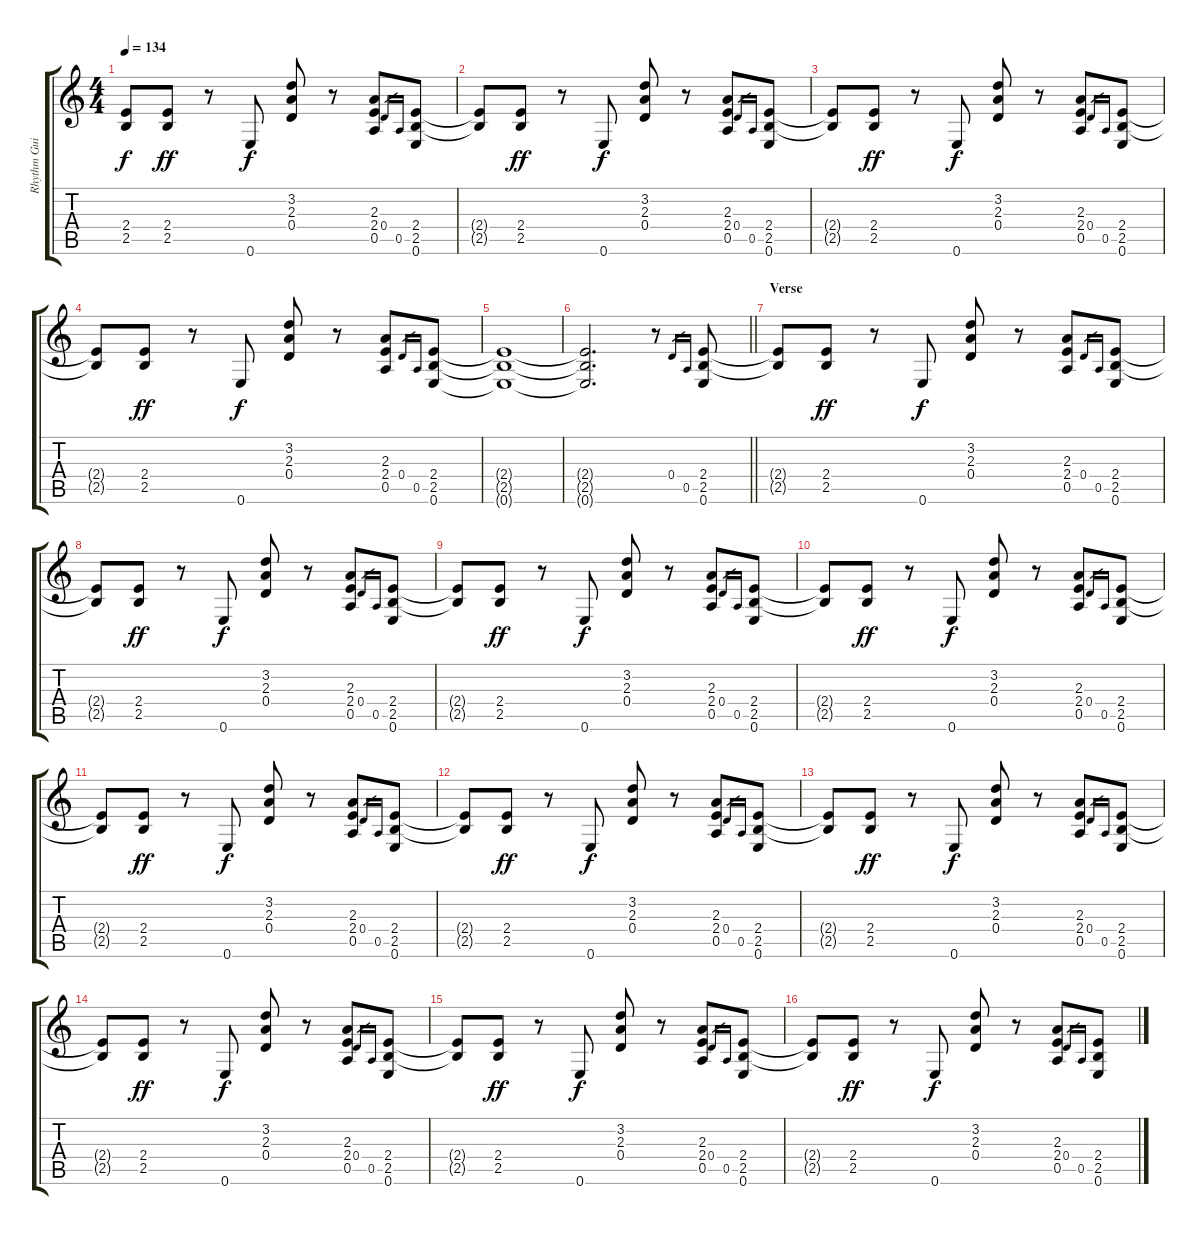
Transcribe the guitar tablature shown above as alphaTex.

\track ("Rhythm Guitar" "Rhythm Gui") {instrument distortionguitar}
\staff {score tabs}
\tuning (E4 B3 G3 D3 A2 E2) {hide}
\ts (4 4)
\tempo 134
\clef g2
\ks c
(2.4{t} 2.5{t}).8{dy f} (2.4 2.5).8{dy ff} r.8 0.6.8{dy f} (3.2 2.3 0.4).8 r.8 (2.3 2.4 0.5).8 0.4.16{gr} 0.5.16{gr} (2.4 2.5 0.6).8 |
(2.4{t} 2.5{t}).8 (2.4 2.5).8{dy ff} r.8 0.6.8{dy f} (3.2 2.3 0.4).8 r.8 (2.3 2.4 0.5).8 0.4.16{gr} 0.5.16{gr} (2.4 2.5 0.6).8 |
(2.4{t} 2.5{t}).8 (2.4 2.5).8{dy ff} r.8 0.6.8{dy f} (3.2 2.3 0.4).8 r.8 (2.3 2.4 0.5).8 0.4.16{gr} 0.5.16{gr} (2.4 2.5 0.6).8 |
(2.4{t} 2.5{t}).8 (2.4 2.5).8{dy ff} r.8 0.6.8{dy f} (3.2 2.3 0.4).8 r.8 (2.3 2.4 0.5).8 0.4.16{gr} 0.5.16{gr} (2.4 2.5 0.6).8 |
(2.4{t} 2.5{t} 0.6{t}).1 |
\barLineRight lightlight
(2.4{t} 2.5{t} 0.6{t}).2{d} r.8 0.4.16{gr} 0.5.16{gr} (2.4 2.5 0.6).8 |
\section ("" "Verse")
(2.4{t} 2.5{t}).8 (2.4 2.5).8{dy ff} r.8 0.6.8{dy f} (3.2 2.3 0.4).8 r.8 (2.3 2.4 0.5).8 0.4.16{gr} 0.5.16{gr} (2.4 2.5 0.6).8 |
(2.4{t} 2.5{t}).8 (2.4 2.5).8{dy ff} r.8 0.6.8{dy f} (3.2 2.3 0.4).8 r.8 (2.3 2.4 0.5).8 0.4.16{gr} 0.5.16{gr} (2.4 2.5 0.6).8 |
(2.4{t} 2.5{t}).8 (2.4 2.5).8{dy ff} r.8 0.6.8{dy f} (3.2 2.3 0.4).8 r.8 (2.3 2.4 0.5).8 0.4.16{gr} 0.5.16{gr} (2.4 2.5 0.6).8 |
(2.4{t} 2.5{t}).8 (2.4 2.5).8{dy ff} r.8 0.6.8{dy f} (3.2 2.3 0.4).8 r.8 (2.3 2.4 0.5).8 0.4.16{gr} 0.5.16{gr} (2.4 2.5 0.6).8 |
(2.4{t} 2.5{t}).8 (2.4 2.5).8{dy ff} r.8 0.6.8{dy f} (3.2 2.3 0.4).8 r.8 (2.3 2.4 0.5).8 0.4.16{gr} 0.5.16{gr} (2.4 2.5 0.6).8 |
(2.4{t} 2.5{t}).8 (2.4 2.5).8{dy ff} r.8 0.6.8{dy f} (3.2 2.3 0.4).8 r.8 (2.3 2.4 0.5).8 0.4.16{gr} 0.5.16{gr} (2.4 2.5 0.6).8 |
(2.4{t} 2.5{t}).8 (2.4 2.5).8{dy ff} r.8 0.6.8{dy f} (3.2 2.3 0.4).8 r.8 (2.3 2.4 0.5).8 0.4.16{gr} 0.5.16{gr} (2.4 2.5 0.6).8 |
(2.4{t} 2.5{t}).8 (2.4 2.5).8{dy ff} r.8 0.6.8{dy f} (3.2 2.3 0.4).8 r.8 (2.3 2.4 0.5).8 0.4.16{gr} 0.5.16{gr} (2.4 2.5 0.6).8 |
(2.4{t} 2.5{t}).8 (2.4 2.5).8{dy ff} r.8 0.6.8{dy f} (3.2 2.3 0.4).8 r.8 (2.3 2.4 0.5).8 0.4.16{gr} 0.5.16{gr} (2.4 2.5 0.6).8 |
(2.4{t} 2.5{t}).8 (2.4 2.5).8{dy ff} r.8 0.6.8{dy f} (3.2 2.3 0.4).8 r.8 (2.3 2.4 0.5).8 0.4.16{gr} 0.5.16{gr} (2.4 2.5 0.6).8
